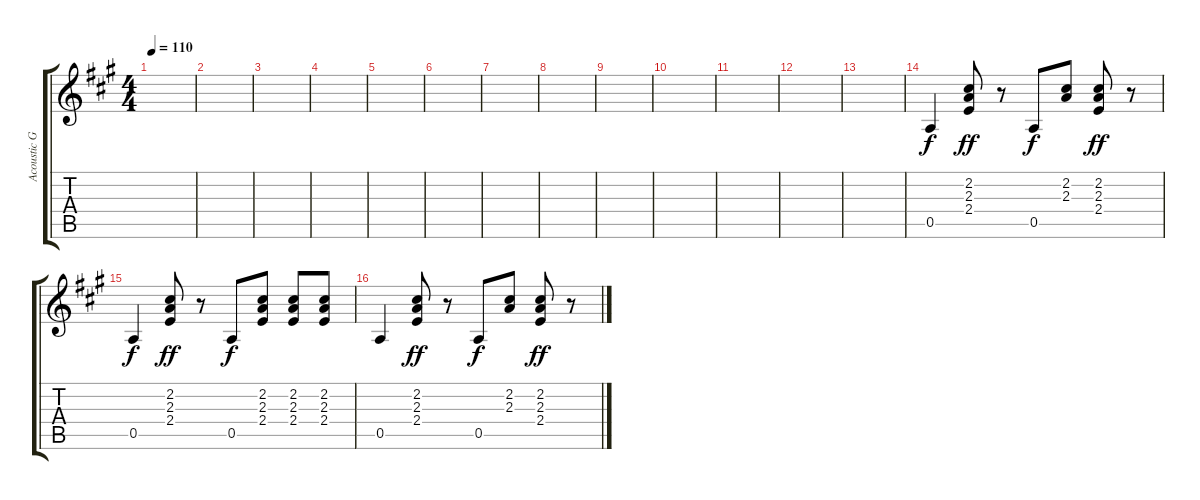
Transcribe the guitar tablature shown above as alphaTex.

\track ("Acoustic Guitar" "Acoustic G") {instrument acousticguitarsteel}
\staff {score tabs}
\tuning (E4 B3 G3 D3 A2 E2) {hide}
\ts (4 4)
\tempo 110
\clef g2
\ks a
|
|
|
|
|
|
|
|
|
|
|
|
|
0.5.4 (2.2 2.3 2.4).8{dy ff} r.8 0.5.8{dy f} (2.2 2.3).8 (2.2 2.3 2.4).8{dy ff} r.8 |
0.5.4{dy f} (2.2 2.3 2.4).8{dy ff} r.8 0.5.8{dy f} (2.2 2.3 2.4).8 (2.2 2.3 2.4).8 (2.2 2.3 2.4).8 |
0.5.4 (2.2 2.3 2.4).8{dy ff} r.8 0.5.8{dy f} (2.2 2.3).8 (2.2 2.3 2.4).8{dy ff} r.8
